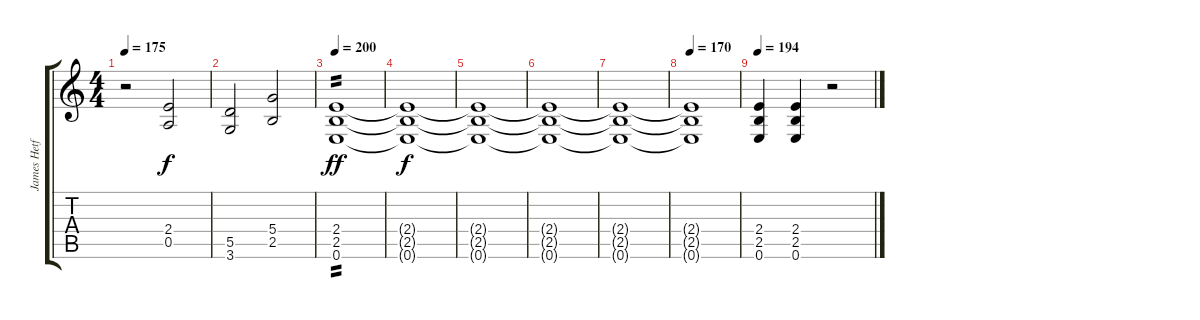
\track ("James Hetfield (Guitar)" "James Hetf") {instrument distortionguitar}
\staff {score tabs}
\tuning (E4 B3 G3 D3 A2 E2) {hide}
\ts (4 4)
\tempo 175
\clef g2
\ks c
r.2{dy f} (2.4 0.5).2 |
(5.5 3.6).2 (5.4 2.5).2 |
\tempo 200
(2.4 2.5 0.6).1{tp 2 dy ff} |
(2.4{t} 2.5{t} 0.6{t}).1{dy f} |
(2.4{t} 2.5{t} 0.6{t}).1 |
(2.4{t} 2.5{t} 0.6{t}).1 |
(2.4{t} 2.5{t} 0.6{t}).1 |
\tempo 170
(2.4{t} 2.5{t} 0.6{t}).1 |
\tempo 194
(2.4 2.5 0.6).4 (2.4 2.5 0.6).4 r.2
